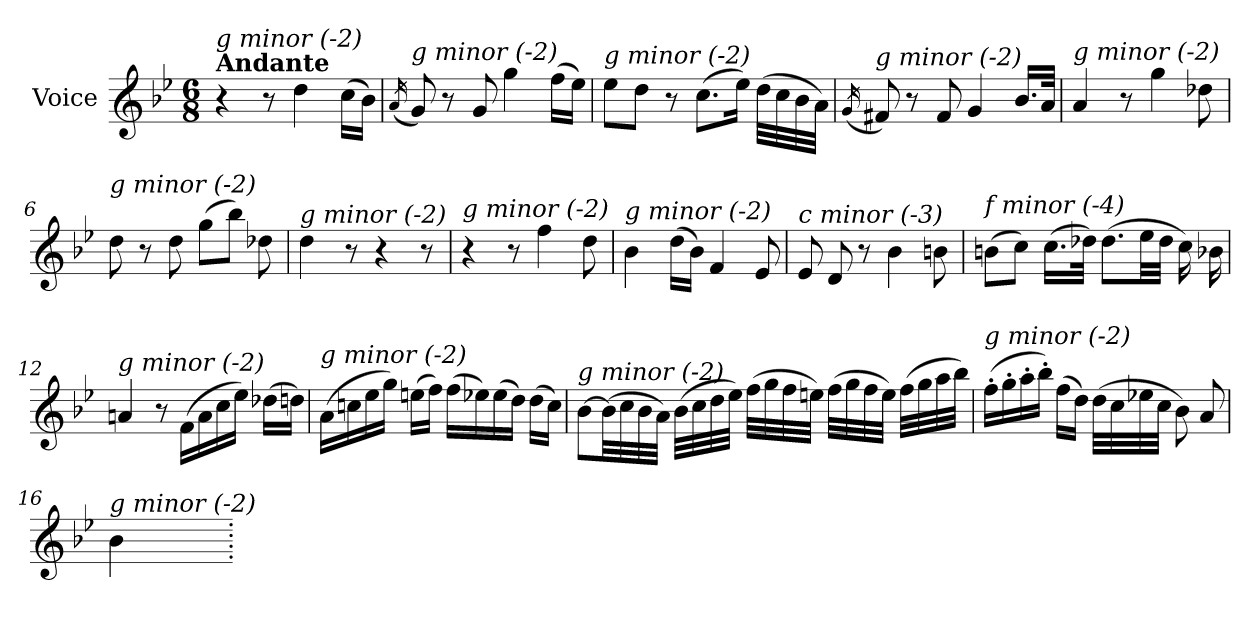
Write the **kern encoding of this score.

**kern
*part1
*staff1
*I"Voice
*I'V
*clefG2
*k[b-e-]
*M6/8
=1
!LO:TX:a:B:t=Andante
!LO:TX:i:t=g minor (-2)
4r
8r
4dd\
(>16cc\LL
16b-\JJ)
=2
(<16qa/
!LO:TX:i:t=g minor (-2)
8g/)
8r
8g/
4gg\
(>16ff\LL
16ee-\JJ)
=3
!LO:TX:i:t=g minor (-2)
8ee-\L
8dd\J
8r
(>8.cc\L
16ee-\Jk)
(>32dd\LLL
32cc\
32b-\
32a\JJJ)
=4
(<16qg/
!LO:TX:i:t=g minor (-2)
8f#X/)
8r
8f#/
4g/
16.b-/LL
32a/JJk
!!LO:LB:g=z
=5
!LO:TX:i:t=g minor (-2)
4a/
8r
4gg\
8dd-Xi\
=6
!LO:TX:i:t=g minor (-2)
8dd\
8r
8dd\
(>8gg\L
8bb-\J)
8dd-Xi\
=7
!LO:TX:i:t=g minor (-2)
4dd\
8r
4r
8r
=8
!LO:TX:i:t=g minor (-2)
4r
8r
4ff\
8dd\
=9
!LO:TX:i:t=g minor (-2)
4b-\
(>16dd\LL
16b-\JJ)
4f/
8e-/
=10
!LO:TX:i:t=c minor (-3)
8e-/
8d/
8r
4b-\
8bn\
!!LO:LB:g=z
=11
!LO:TX:i:t=f minor (-4)
(>8bn\L
8cc\J)
(>16.cc\LL
32dd-X\JJk)
(>8.dd-\L
32ee-\LL
32dd-\JJJ
16cc\)
16b-X\
=12
!LO:TX:i:t=g minor (-2)
4an/
8r
(>16f\LL
16a\
16cc\
16ee-\JJ)
(>16dd-Xi\LL
16dd\JJ)
=13
!LO:TX:i:t=g minor (-2)
(>16a\LL
16ccn\
16ee-\
16gg\JJ)
(>16een\LL
16ff\JJ)
(>16ff\LL
16ee-X\)
(>16ee-\
16dd\JJ)
(>16dd\LL
16cc\JJ)
!!LO:LB:g=z
=14
!LO:TX:i:t=g minor (-2)
[8b-\L
(>32b-\LL]
32cc\
32b-\
32a\JJJ)
(>32b-\LLL
32cc\
32dd\
32ee-\JJJ)
(>32ff\LLL
32gg\
32ff\
32een\JJJ)
(>32ff\LLL
32gg\
32ff\
32ee\JJJ)
(>32ff\LLL
32gg\
32aa\
32bb-\JJJ)
=15
!LO:TX:i:t=g minor (-2)
(>16ff'\LL
16gg'\
16aa'\
16bb-'\JJ)
(>16ff\LL
16dd\JJ)
(>32dd\LLL
32cc\
32ee-X\
32cc\JJJ
8b-\)
8a/
=16
!LO:TX:i:t=g minor (-2)
4b-\
=.
*-
